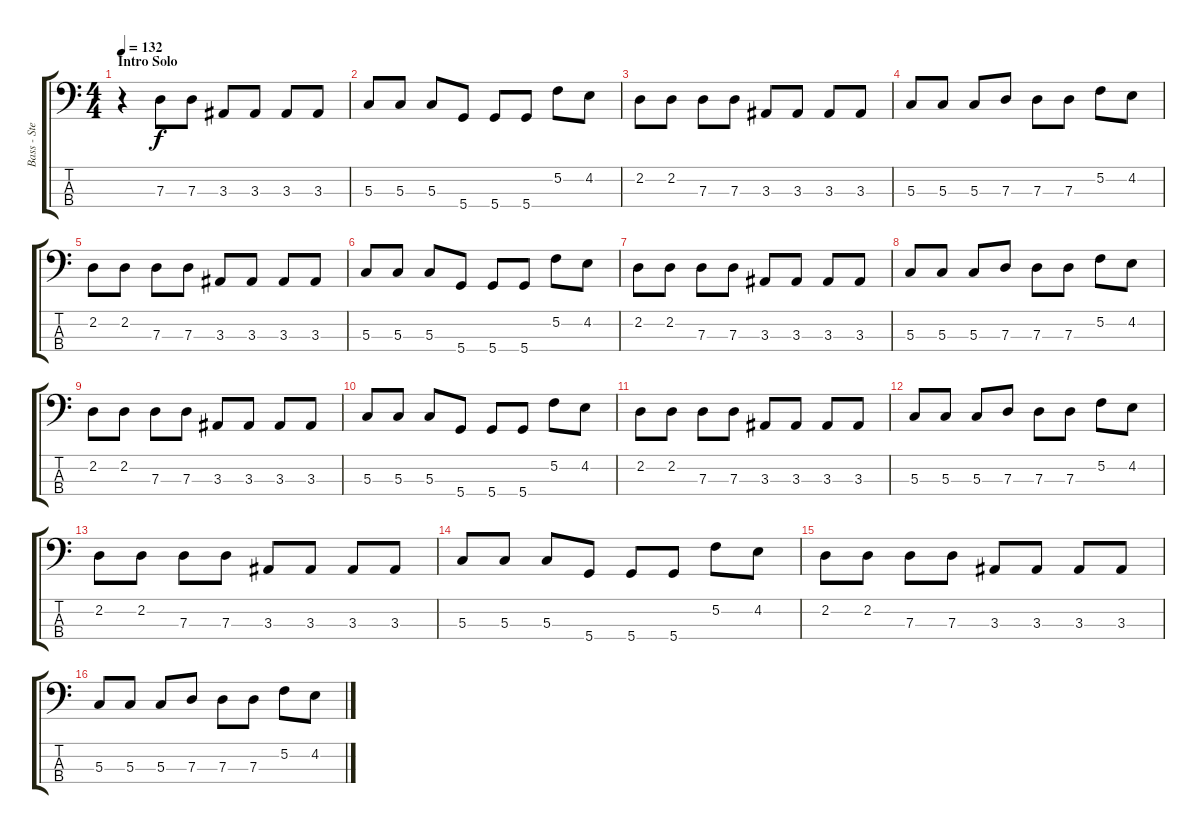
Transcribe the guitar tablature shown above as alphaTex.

\track ("Bass - Steve Dawson" "Bass - Ste") {instrument electricbassfinger}
\staff {score tabs}
\tuning (F2 C2 G1 D1) {hide}
\ts (4 4)
\section ("" "Intro Solo")
\tempo 132
\clef f4
\ks c
r.4{dy f instrument electricbassfinger} 7.3.8 7.3.8 3.3.8 3.3.8 3.3.8 3.3.8 |
5.3.8 5.3.8 5.3.8 5.4.8 5.4.8 5.4.8 5.2.8 4.2.8 |
2.2.8 2.2.8 7.3.8 7.3.8 3.3.8 3.3.8 3.3.8 3.3.8 |
5.3.8 5.3.8 5.3.8 7.3.8 7.3.8 7.3.8 5.2.8 4.2.8 |
2.2.8 2.2.8 7.3.8 7.3.8 3.3.8 3.3.8 3.3.8 3.3.8 |
5.3.8 5.3.8 5.3.8 5.4.8 5.4.8 5.4.8 5.2.8 4.2.8 |
2.2.8 2.2.8 7.3.8 7.3.8 3.3.8 3.3.8 3.3.8 3.3.8 |
5.3.8 5.3.8 5.3.8 7.3.8 7.3.8 7.3.8 5.2.8 4.2.8 |
2.2.8 2.2.8 7.3.8 7.3.8 3.3.8 3.3.8 3.3.8 3.3.8 |
5.3.8 5.3.8 5.3.8 5.4.8 5.4.8 5.4.8 5.2.8 4.2.8 |
2.2.8 2.2.8 7.3.8 7.3.8 3.3.8 3.3.8 3.3.8 3.3.8 |
5.3.8 5.3.8 5.3.8 7.3.8 7.3.8 7.3.8 5.2.8 4.2.8 |
2.2.8 2.2.8 7.3.8 7.3.8 3.3.8 3.3.8 3.3.8 3.3.8 |
5.3.8 5.3.8 5.3.8 5.4.8 5.4.8 5.4.8 5.2.8 4.2.8 |
2.2.8 2.2.8 7.3.8 7.3.8 3.3.8 3.3.8 3.3.8 3.3.8 |
5.3.8 5.3.8 5.3.8 7.3.8 7.3.8 7.3.8 5.2.8 4.2.8
